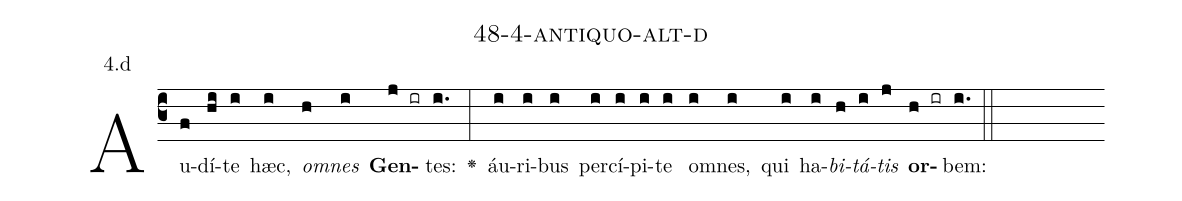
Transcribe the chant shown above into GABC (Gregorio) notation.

name: 48-4-antiquo-alt-d;
annotation: 4.d;
%%
(c3)Au(f)dí(hi)te(i) hæc,(i) <i>om</i>(h)<i>nes</i>(i) <b>Gen</b>(j ir)tes:(i.) <v>\greheightstar</v>(:) áu(i)ri(i)bus(i) per(i)cí(i)pi(i)te(i) om(i)nes,(i) qui(i) ha(i)<i>bi</i>(h)<i>tá</i>(i)<i>tis</i>(j) <b>or</b>(h ir)bem:(i.) (::)


%E(i) u(h) o(i) u(j) a(h) e.(i.) (::)
